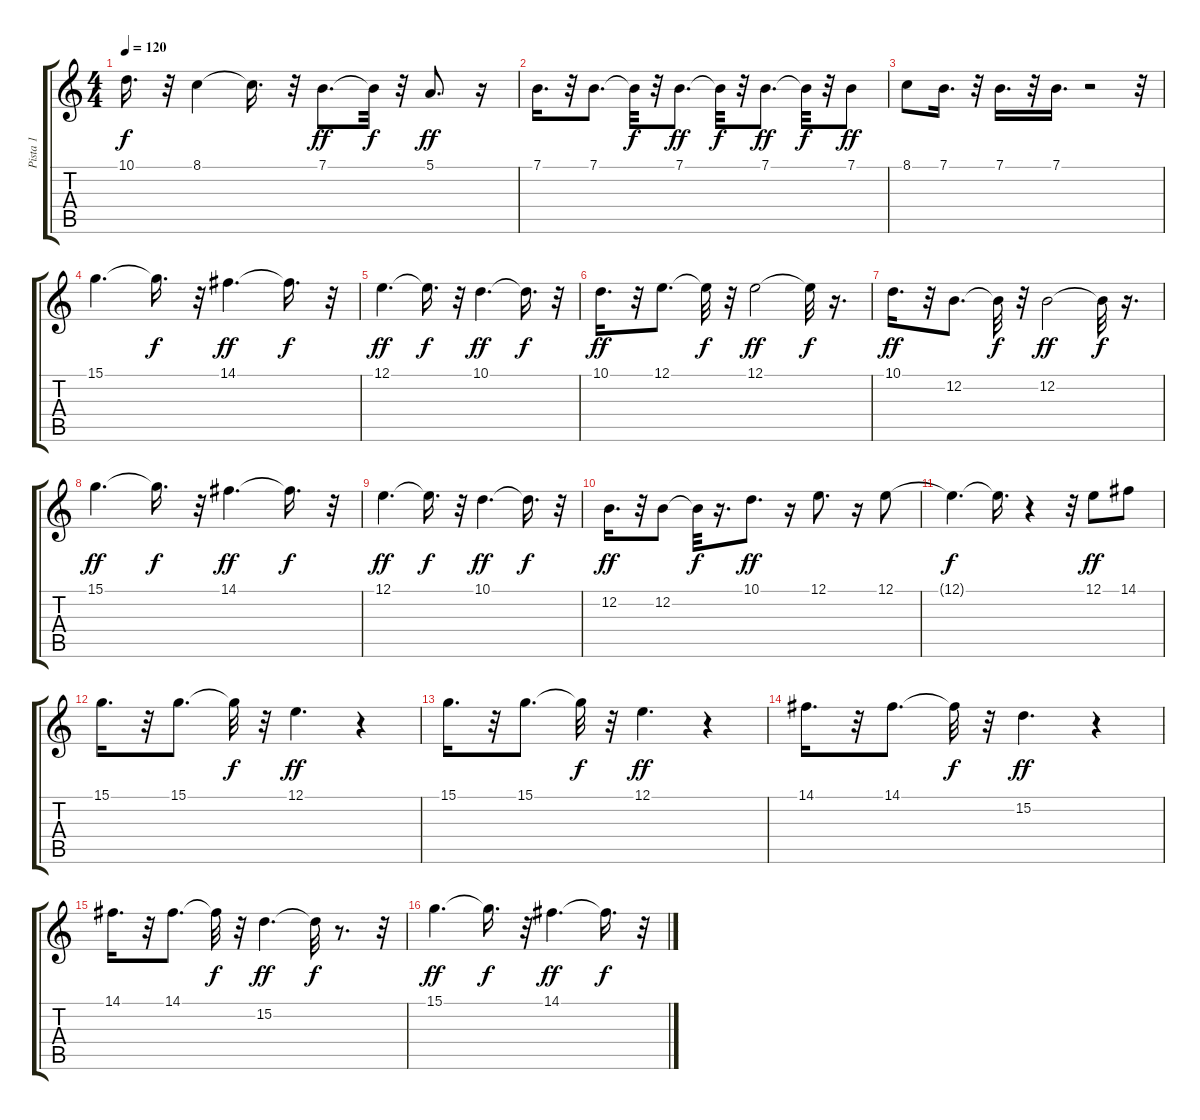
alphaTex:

\track ("Pista 1" "Pista 1") {instrument fx5brightness}
\staff {score tabs}
\tuning (E4 B3 G3 D3 A2 E2) {hide}
\ts (4 4)
\tempo 120
\clef g2
\ks c
10.1{t}.16{d dy f} r.32 8.1.4 8.1{t}.16{d} r.32 7.1.8{d dy ff} 7.1{t}.32{dy f} r.32 5.1.8{d dy ff} r.16 |
7.1.16{d} r.32 7.1.8{d} 7.1{t}.32{dy f} r.32 7.1.8{d dy ff} 7.1{t}.32{dy f} r.32 7.1.8{d dy ff} 7.1{t}.32{dy f} r.32 7.1.8{dy ff} |
8.1.8 7.1.16{d} r.32 7.1.16{d} r.32 7.1.16{d} r.2 r.32 |
15.1.4{d} 15.1{t}.16{d dy f} r.32 14.1.4{d dy ff} 14.1{t}.16{d dy f} r.32 |
12.1.4{d dy ff} 12.1{t}.16{d dy f} r.32 10.1.4{d dy ff} 10.1{t}.16{d dy f} r.32 |
10.1.16{d dy ff} r.32 12.1.8{d} 12.1{t}.32{dy f} r.32 12.1.2{dy ff} 12.1{t}.32{dy f} r.16{d} |
10.1.16{d dy ff} r.32 12.2.8{d} 12.2{t}.32{dy f} r.32 12.2.2{dy ff} 12.2{t}.32{dy f} r.16{d} |
15.1.4{d dy ff} 15.1{t}.16{d dy f} r.32 14.1.4{d dy ff} 14.1{t}.16{d dy f} r.32 |
12.1.4{d dy ff} 12.1{t}.16{d dy f} r.32 10.1.4{d dy ff} 10.1{t}.16{d dy f} r.32 |
12.2.16{d dy ff} r.32 12.2.8 12.2{t}.32{dy f} r.16{d} 10.1.8{d dy ff} r.16 12.1.8{d} r.16 12.1.8 |
12.1{t}.4{d dy f} 12.1{t}.16{d} r.4 r.32 12.1.8{dy ff} 14.1.8 |
15.1.16{d} r.32 15.1.8{d} 15.1{t}.32{dy f} r.32 12.1.4{d dy ff} r.4 |
15.1.16{d} r.32 15.1.8{d} 15.1{t}.32{dy f} r.32 12.1.4{d dy ff} r.4 |
14.1.16{d} r.32 14.1.8{d} 14.1{t}.32{dy f} r.32 15.2.4{d dy ff} r.4 |
14.1.16{d} r.32 14.1.8{d} 14.1{t}.32{dy f} r.32 15.2.4{d dy ff} 15.2{t}.32{dy f} r.8{d} r.32 |
15.1.4{d dy ff} 15.1{t}.16{d dy f} r.32 14.1.4{d dy ff} 14.1{t}.16{d dy f} r.32
